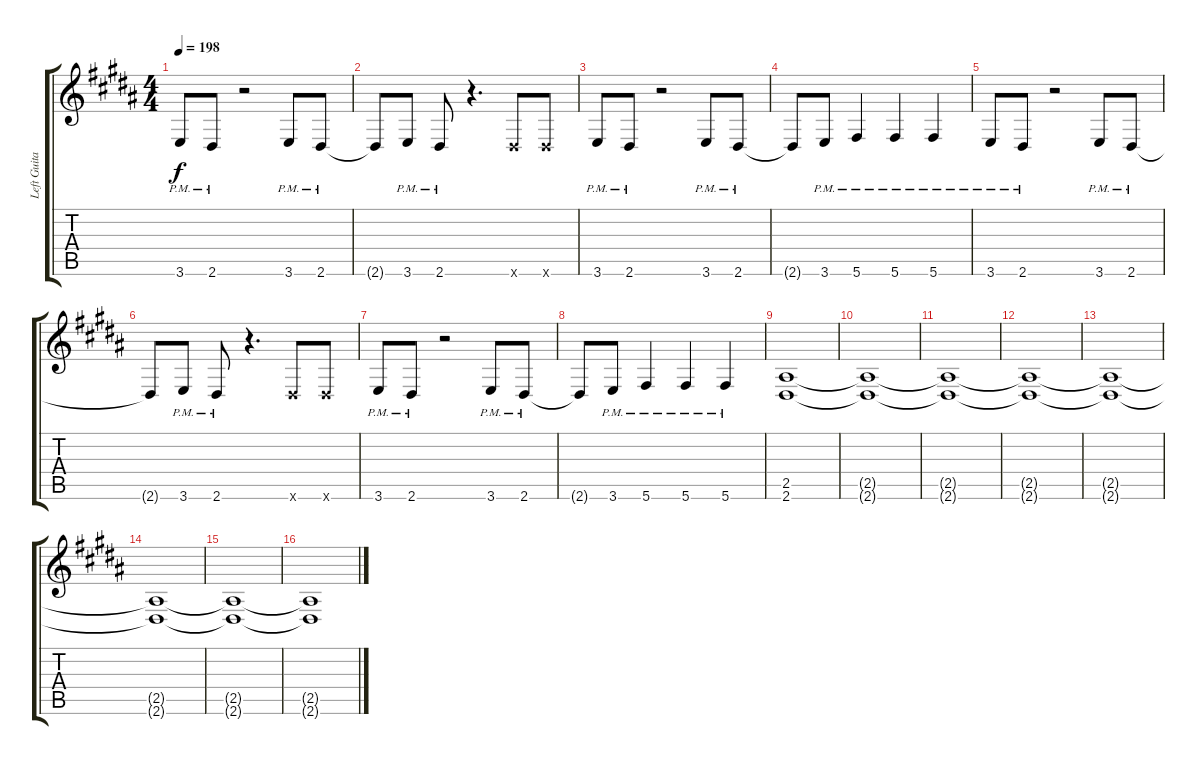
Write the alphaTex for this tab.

\track ("Left Guitar" "Left Guita") {instrument distortionguitar}
\staff {score tabs}
\tuning (Eb4 Bb3 Gb3 Db3 Ab2 Db2) {hide}
\ts (4 4)
\tempo 198
\clef g2
\ks b
3.6{pm}.8{dy f} 2.6{pm}.8 r.2 3.6{pm}.8 2.6{pm}.8 |
2.6{t}.8 3.6{pm}.8 2.6{pm}.8 r.4{d} 2.6{x}.8 2.6{x}.8 |
3.6{pm}.8 2.6{pm}.8 r.2 3.6{pm}.8 2.6{pm}.8 |
2.6{t}.8 3.6{pm}.8 5.6{pm}.4 5.6{pm}.4 5.6{pm}.4 |
3.6{pm}.8 2.6{pm}.8 r.2 3.6{pm}.8 2.6{pm}.8 |
2.6{t}.8 3.6{pm}.8 2.6{pm}.8 r.4{d} 2.6{x}.8 2.6{x}.8 |
3.6{pm}.8 2.6{pm}.8 r.2 3.6{pm}.8 2.6{pm}.8 |
2.6{t}.8 3.6{pm}.8 5.6{pm}.4 5.6{pm}.4 5.6{pm}.4 |
(2.5 2.6).1 |
(2.5{t} 2.6{t}).1 |
(2.5{t} 2.6{t}).1 |
(2.5{t} 2.6{t}).1 |
(2.5{t} 2.6{t}).1 |
(2.5{t} 2.6{t}).1 |
(2.5{t} 2.6{t}).1 |
(2.5{t} 2.6{t}).1
